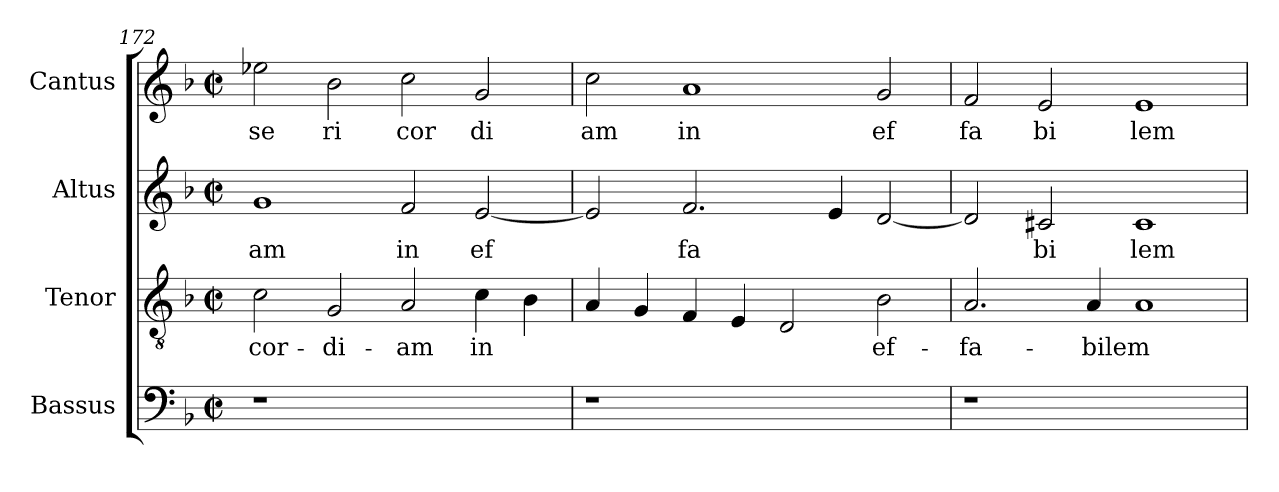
**kern	**kern	**text	**kern	**text	**kern	**text
*part4	*part3	*part3	*part2	*part2	*part1	*part1
*staff4	*staff3	*staff3	*staff2	*staff2	*staff1	*staff1
*I"Bassus	*I"Tenor	*	*I"Altus	*	*I"Cantus	*
*I'Bassus	*I'Tenor	*	*I'Altus	*	*I'Cantus	*
!!LO:LB:g=z
*clefF4	*clefGv2	*	*clefG2	*	*clefG2	*
*k[b-]	*k[b-]	*	*k[b-]	*	*k[b-]	*
*F:	*F:	*	*F:	*	*F:	*
*M2/2	*M2/2	*	*M2/2	*	*M2/2	*
*met(c|)	*met(c|)	*	*met(c|)	*	*met(c|)	*
=172	=172	=172	=172	=172	=172	=172
!	!	!LO:LY:b:cj	!	!LO:LY:b:cj	!	!LO:LY:b:cj
1r	2c\	cor-	1g	am	2ee-\	-se
!	!	!LO:LY:b:cj	!	!	!	!LO:LY:b:cj
.	2G/	-di-	.	.	2b-\	ri
!	!	!LO:LY:b:cj	!	!LO:LY:b:cj	!	!LO:LY:b:cj
1ryy	2A/	-am	2f/	in	2cc\	cor
!	!	!LO:LY:b:cj	!	!LO:LY:b:cj	!	!LO:LY:b:cj
.	4c\	in-	[<2e/	ef	2g/	di
!	!	!LO:LY:b:cj	!	!	!	!
.	4B-\	--	.	.	.	.
=173	=173	=173	=173	=173	=173	=173
!	!	!LO:LY:b:cj	!	!LO:LY:b:cj	!	!LO:LY:b:cj
1r	4A/	--	2e/]	.	2cc\	am
!	!	!LO:LY:b:cj	!	!	!	!
.	4G/	--	.	.	.	.
!	!	!LO:LY:b:cj	!	!LO:LY:b:cj	!	!LO:LY:b:cj
.	4F/	--	2.f/	fa	1a	in
!	!	!LO:LY:b:cj	!	!	!	!
.	4E/	--	.	.	.	.
!	!	!LO:LY:b:cj	!	!	!	!
1ryy	2D/	--	.	.	.	.
!	!	!	!	!LO:LY:b:cj	!	!
.	.	.	4e/	.	.	.
!	!	!LO:LY:b:cj	!	!LO:LY:b:cj	!	!LO:LY:b:cj
.	2B-\	-ef-	[<2d/	.	2g/	ef
=174	=174	=174	=174	=174	=174	=174
!	!	!LO:LY:b:cj	!	!LO:LY:b:cj	!	!LO:LY:b:cj
1r	2.A/	-fa-	2d/]	.	2f/	fa
!	!	!	!	!LO:LY:b:cj	!	!LO:LY:b:cj
.	.	.	2c#X/	bi	2e/	bi
!	!	!LO:LY:b:cj	!	!	!	!
.	4A/	-bilem	.	.	.	.
!	!	!LO:LY:b:cj	!	!LO:LY:b:cj	!	!LO:LY:b:cj
1ryy	1A	.	1c#	lem	1e	lem
=	=	=	=	=	=	=
*-	*-	*-	*-	*-	*-	*-
